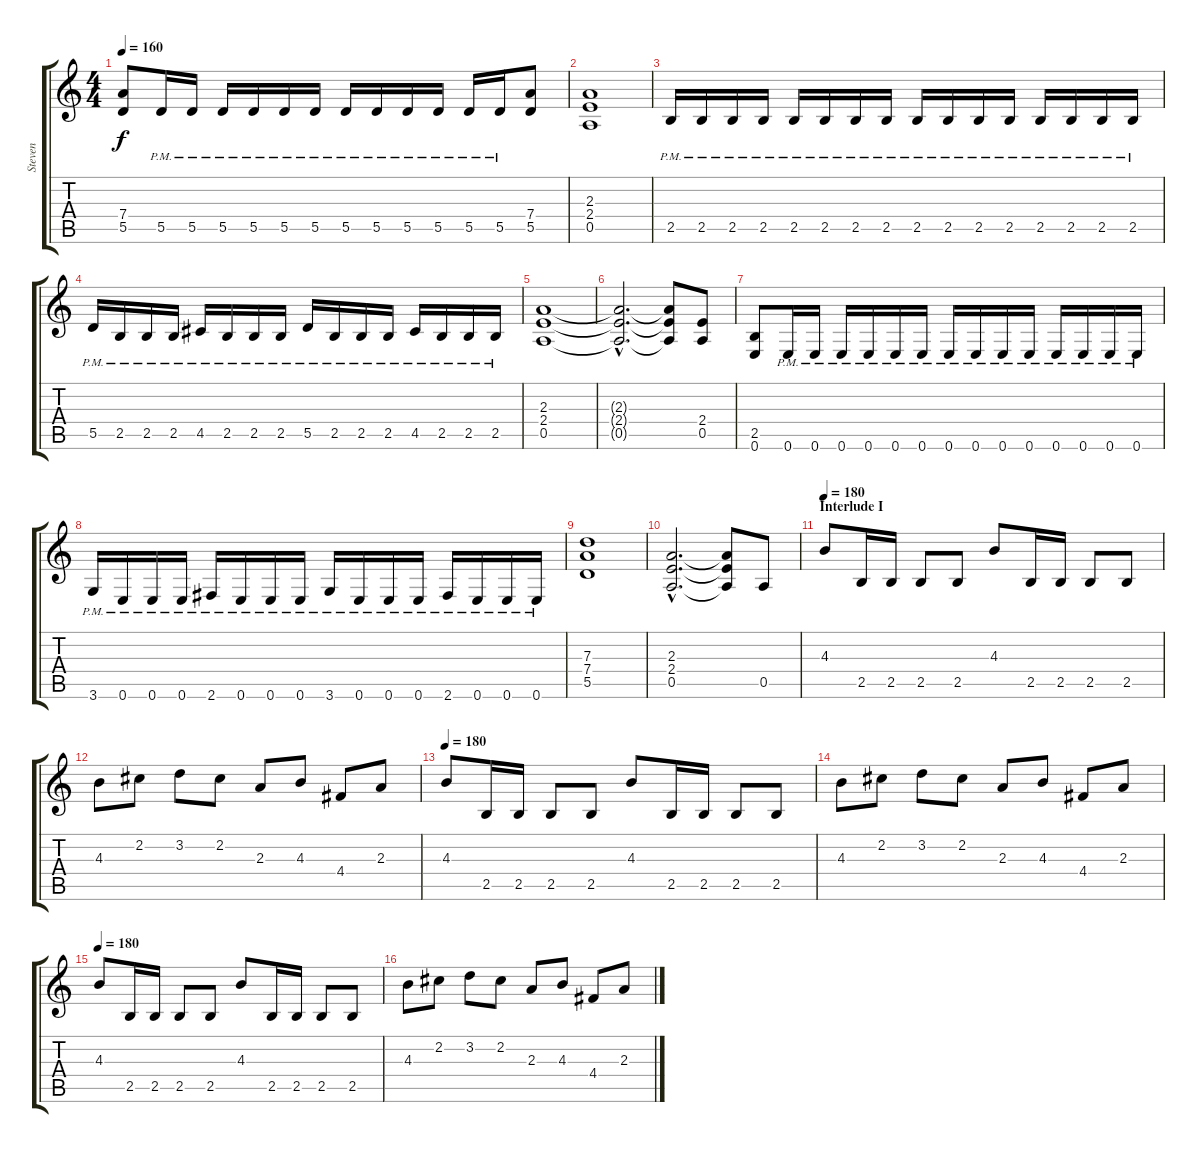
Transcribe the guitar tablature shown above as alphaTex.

\track ("Steven" "Steven") {instrument distortionguitar}
\staff {score tabs}
\tuning (E4 B3 G3 D3 A2 E2) {hide}
\ts (4 4)
\tempo 160
\clef g2
\ks c
(7.4 5.5).8{dy f} 5.5{pm}.16 5.5{pm}.16 5.5{pm}.16 5.5{pm}.16 5.5{pm}.16 5.5{pm}.16 5.5{pm}.16 5.5{pm}.16 5.5{pm}.16 5.5{pm}.16 5.5{pm}.16 5.5{pm}.16 (7.4 5.5).8 |
(2.3 2.4 0.5).1 |
2.5{pm}.16 2.5{pm}.16 2.5{pm}.16 2.5{pm}.16 2.5{pm}.16 2.5{pm}.16 2.5{pm}.16 2.5{pm}.16 2.5{pm}.16 2.5{pm}.16 2.5{pm}.16 2.5{pm}.16 2.5{pm}.16 2.5{pm}.16 2.5{pm}.16 2.5{pm}.16 |
5.5{pm}.16 2.5{pm}.16 2.5{pm}.16 2.5{pm}.16 4.5{pm}.16 2.5{pm}.16 2.5{pm}.16 2.5{pm}.16 5.5{pm}.16 2.5{pm}.16 2.5{pm}.16 2.5{pm}.16 4.5{pm}.16 2.5{pm}.16 2.5{pm}.16 2.5{pm}.16 |
(2.3 2.4 0.5).1 |
(2.3{hac t} 2.4{hac t} 0.5{hac t}).2{d} (2.3{t} 2.4{t} 0.5{t}).8 (2.4 0.5).8 |
(2.5 0.6).8 0.6{pm}.16 0.6{pm}.16 0.6{pm}.16 0.6{pm}.16 0.6{pm}.16 0.6{pm}.16 0.6{pm}.16 0.6{pm}.16 0.6{pm}.16 0.6{pm}.16 0.6{pm}.16 0.6{pm}.16 0.6{pm}.16 0.6{pm}.16 |
3.6{pm}.16 0.6{pm}.16 0.6{pm}.16 0.6{pm}.16 2.6{pm}.16 0.6{pm}.16 0.6{pm}.16 0.6{pm}.16 3.6{pm}.16 0.6{pm}.16 0.6{pm}.16 0.6{pm}.16 2.6{pm}.16 0.6{pm}.16 0.6{pm}.16 0.6{pm}.16 |
(7.3 7.4 5.5).1 |
(2.3{hac} 2.4{hac} 0.5{hac}).2{d} (2.3{t} 2.4{t} 0.5{t}).8 0.5.8 |
\section ("" "Interlude I")
\tempo 180
4.3.8{volume 14} 2.5.16 2.5.16 2.5.8 2.5.8 4.3.8 2.5.16 2.5.16 2.5.8 2.5.8 |
4.3.8 2.2.8 3.2.8 2.2.8 2.3.8 4.3.8 4.4.8 2.3.8 |
\tempo 180
4.3.8{volume 14} 2.5.16 2.5.16 2.5.8 2.5.8 4.3.8 2.5.16 2.5.16 2.5.8 2.5.8 |
4.3.8 2.2.8 3.2.8 2.2.8 2.3.8 4.3.8 4.4.8 2.3.8 |
\tempo 180
4.3.8{volume 14} 2.5.16 2.5.16 2.5.8 2.5.8 4.3.8 2.5.16 2.5.16 2.5.8 2.5.8 |
4.3.8 2.2.8 3.2.8 2.2.8 2.3.8 4.3.8 4.4.8 2.3.8
